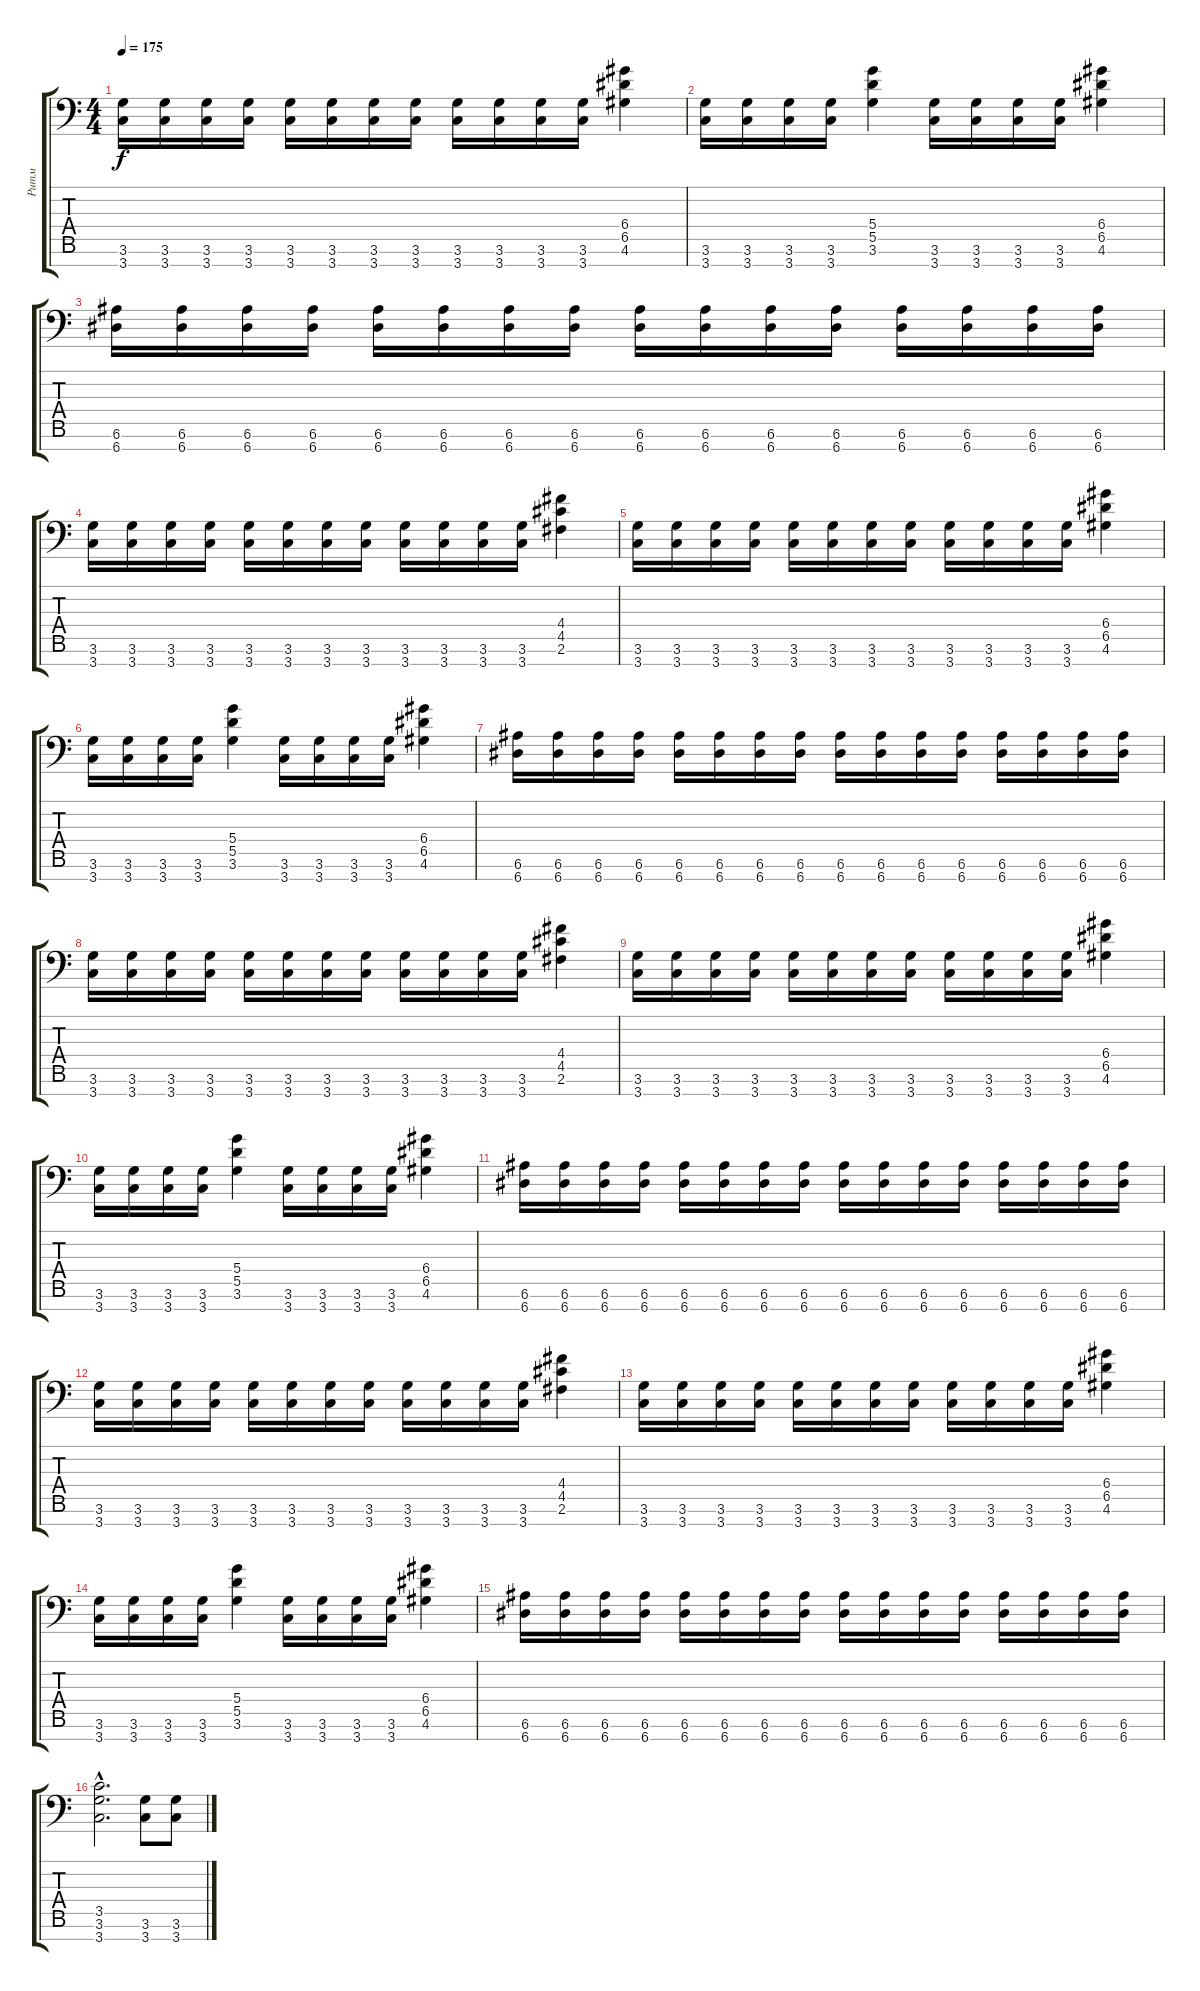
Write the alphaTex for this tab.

\track ("Ритм" "Ритм") {instrument overdrivenguitar}
\staff {score tabs}
\tuning (E4 B3 G3 D3 A2 E2 A1) {hide}
\ts (4 4)
\tempo 175
\clef f4
\ks c
(3.6 3.7).16{dy f} (3.6 3.7).16 (3.6 3.7).16 (3.6 3.7).16 (3.6 3.7).16 (3.6 3.7).16 (3.6 3.7).16 (3.6 3.7).16 (3.6 3.7).16 (3.6 3.7).16 (3.6 3.7).16 (3.6 3.7).16 (6.4 6.5 4.6).4 |
(3.6 3.7).16 (3.6 3.7).16 (3.6 3.7).16 (3.6 3.7).16 (5.4 5.5 3.6).4 (3.6 3.7).16 (3.6 3.7).16 (3.6 3.7).16 (3.6 3.7).16 (6.4 6.5 4.6).4 |
(6.6 6.7).16 (6.6 6.7).16 (6.6 6.7).16 (6.6 6.7).16 (6.6 6.7).16 (6.6 6.7).16 (6.6 6.7).16 (6.6 6.7).16 (6.6 6.7).16 (6.6 6.7).16 (6.6 6.7).16 (6.6 6.7).16 (6.6 6.7).16 (6.6 6.7).16 (6.6 6.7).16 (6.6 6.7).16 |
(3.6 3.7).16 (3.6 3.7).16 (3.6 3.7).16 (3.6 3.7).16 (3.6 3.7).16 (3.6 3.7).16 (3.6 3.7).16 (3.6 3.7).16 (3.6 3.7).16 (3.6 3.7).16 (3.6 3.7).16 (3.6 3.7).16 (4.4 4.5 2.6).4 |
(3.6 3.7).16 (3.6 3.7).16 (3.6 3.7).16 (3.6 3.7).16 (3.6 3.7).16 (3.6 3.7).16 (3.6 3.7).16 (3.6 3.7).16 (3.6 3.7).16 (3.6 3.7).16 (3.6 3.7).16 (3.6 3.7).16 (6.4 6.5 4.6).4 |
(3.6 3.7).16 (3.6 3.7).16 (3.6 3.7).16 (3.6 3.7).16 (5.4 5.5 3.6).4 (3.6 3.7).16 (3.6 3.7).16 (3.6 3.7).16 (3.6 3.7).16 (6.4 6.5 4.6).4 |
(6.6 6.7).16 (6.6 6.7).16 (6.6 6.7).16 (6.6 6.7).16 (6.6 6.7).16 (6.6 6.7).16 (6.6 6.7).16 (6.6 6.7).16 (6.6 6.7).16 (6.6 6.7).16 (6.6 6.7).16 (6.6 6.7).16 (6.6 6.7).16 (6.6 6.7).16 (6.6 6.7).16 (6.6 6.7).16 |
(3.6 3.7).16 (3.6 3.7).16 (3.6 3.7).16 (3.6 3.7).16 (3.6 3.7).16 (3.6 3.7).16 (3.6 3.7).16 (3.6 3.7).16 (3.6 3.7).16 (3.6 3.7).16 (3.6 3.7).16 (3.6 3.7).16 (4.4 4.5 2.6).4 |
(3.6 3.7).16 (3.6 3.7).16 (3.6 3.7).16 (3.6 3.7).16 (3.6 3.7).16 (3.6 3.7).16 (3.6 3.7).16 (3.6 3.7).16 (3.6 3.7).16 (3.6 3.7).16 (3.6 3.7).16 (3.6 3.7).16 (6.4 6.5 4.6).4 |
(3.6 3.7).16 (3.6 3.7).16 (3.6 3.7).16 (3.6 3.7).16 (5.4 5.5 3.6).4 (3.6 3.7).16 (3.6 3.7).16 (3.6 3.7).16 (3.6 3.7).16 (6.4 6.5 4.6).4 |
(6.6 6.7).16 (6.6 6.7).16 (6.6 6.7).16 (6.6 6.7).16 (6.6 6.7).16 (6.6 6.7).16 (6.6 6.7).16 (6.6 6.7).16 (6.6 6.7).16 (6.6 6.7).16 (6.6 6.7).16 (6.6 6.7).16 (6.6 6.7).16 (6.6 6.7).16 (6.6 6.7).16 (6.6 6.7).16 |
(3.6 3.7).16 (3.6 3.7).16 (3.6 3.7).16 (3.6 3.7).16 (3.6 3.7).16 (3.6 3.7).16 (3.6 3.7).16 (3.6 3.7).16 (3.6 3.7).16 (3.6 3.7).16 (3.6 3.7).16 (3.6 3.7).16 (4.4 4.5 2.6).4 |
(3.6 3.7).16 (3.6 3.7).16 (3.6 3.7).16 (3.6 3.7).16 (3.6 3.7).16 (3.6 3.7).16 (3.6 3.7).16 (3.6 3.7).16 (3.6 3.7).16 (3.6 3.7).16 (3.6 3.7).16 (3.6 3.7).16 (6.4 6.5 4.6).4 |
(3.6 3.7).16 (3.6 3.7).16 (3.6 3.7).16 (3.6 3.7).16 (5.4 5.5 3.6).4 (3.6 3.7).16 (3.6 3.7).16 (3.6 3.7).16 (3.6 3.7).16 (6.4 6.5 4.6).4 |
(6.6 6.7).16 (6.6 6.7).16 (6.6 6.7).16 (6.6 6.7).16 (6.6 6.7).16 (6.6 6.7).16 (6.6 6.7).16 (6.6 6.7).16 (6.6 6.7).16 (6.6 6.7).16 (6.6 6.7).16 (6.6 6.7).16 (6.6 6.7).16 (6.6 6.7).16 (6.6 6.7).16 (6.6 6.7).16 |
(3.5{hac} 3.6{hac} 3.7{hac}).2{d} (3.6 3.7).8 (3.6 3.7).8
